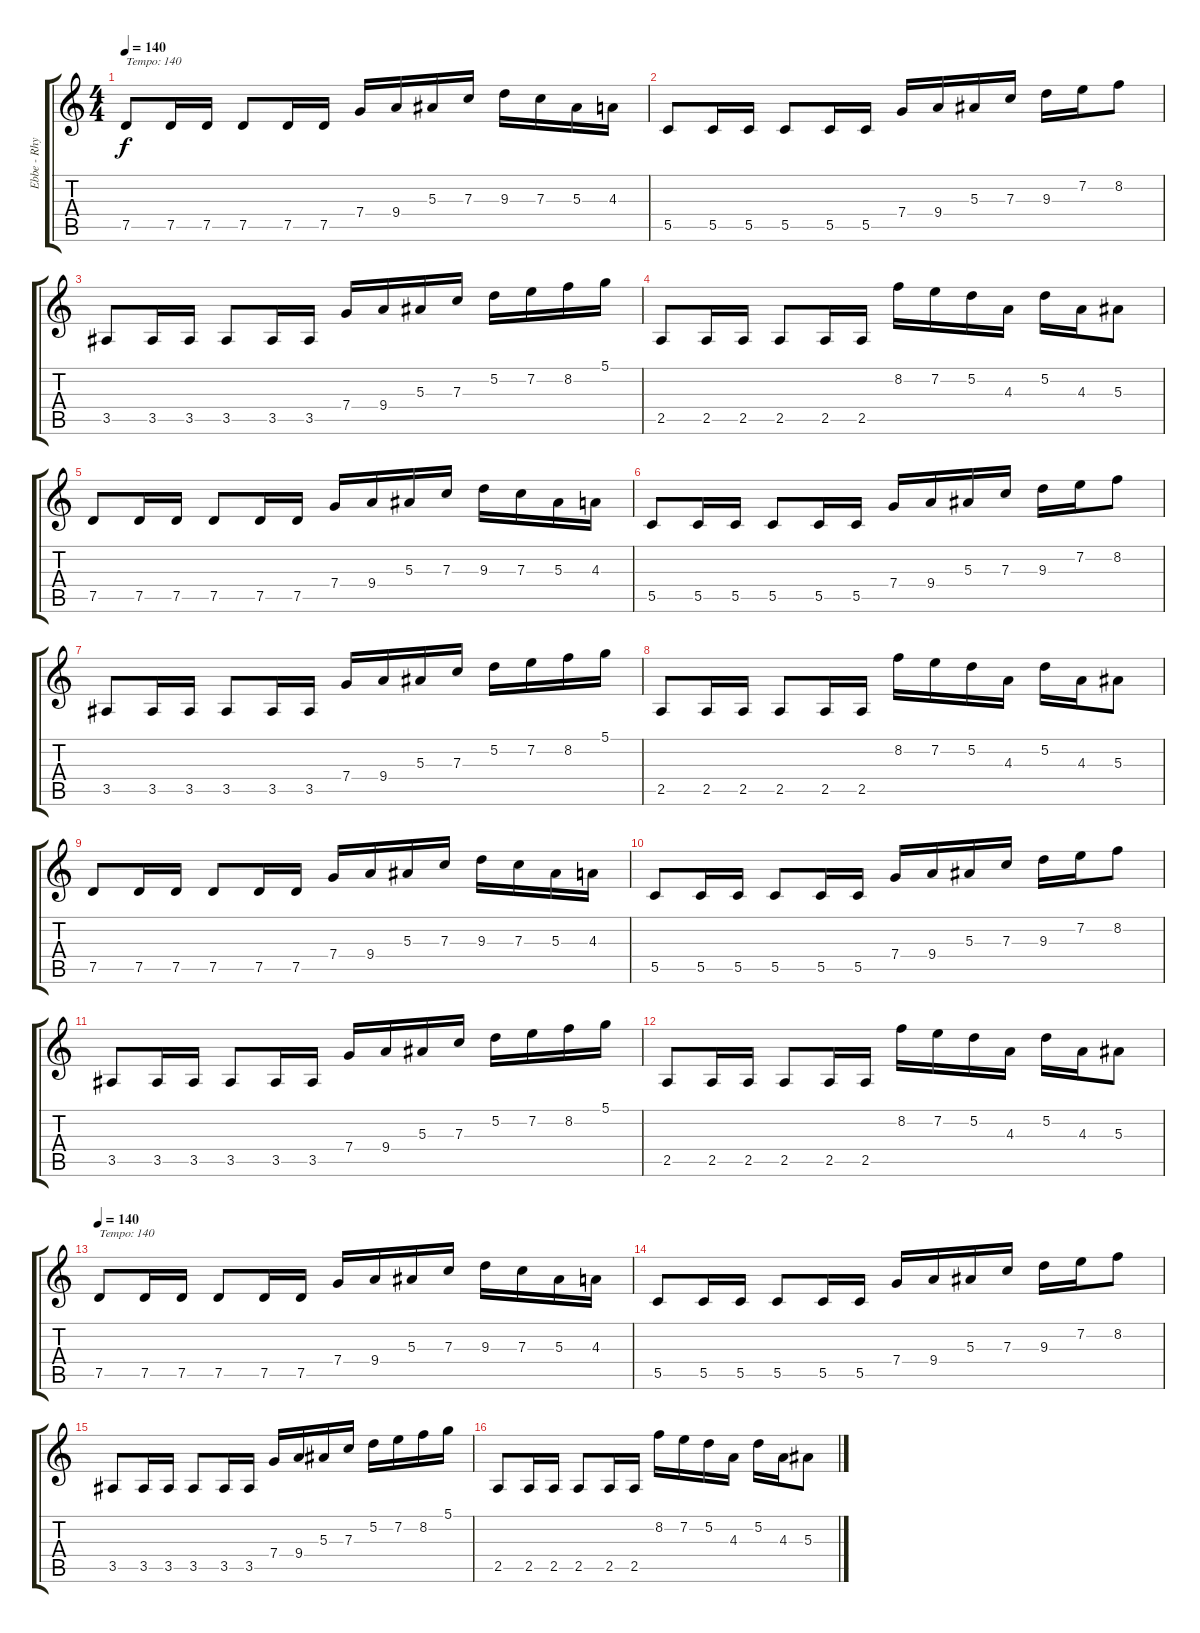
\track ("Ebbe - Rhythm Guitar" "Ebbe - Rhy") {instrument acousticguitarsteel}
\staff {score tabs}
\tuning (D4 A3 F3 C3 G2 D2) {hide}
\ts (4 4)
\tempo 140
\clef g2
\ks c
7.5.8{txt "Tempo: 140" dy f} 7.5.16 7.5.16 7.5.8 7.5.16 7.5.16 7.4.16 9.4.16 5.3.16 7.3.16 9.3.16 7.3.16 5.3.16 4.3.16 |
5.5.8 5.5.16 5.5.16 5.5.8 5.5.16 5.5.16 7.4.16 9.4.16 5.3.16 7.3.16 9.3.16 7.2.16 8.2.8 |
3.5.8 3.5.16 3.5.16 3.5.8 3.5.16 3.5.16 7.4.16 9.4.16 5.3.16 7.3.16 5.2.16 7.2.16 8.2.16 5.1.16 |
2.5.8 2.5.16 2.5.16 2.5.8 2.5.16 2.5.16 8.2.16 7.2.16 5.2.16 4.3.16 5.2.16 4.3.16 5.3.8 |
7.5.8 7.5.16 7.5.16 7.5.8 7.5.16 7.5.16 7.4.16 9.4.16 5.3.16 7.3.16 9.3.16 7.3.16 5.3.16 4.3.16 |
5.5.8 5.5.16 5.5.16 5.5.8 5.5.16 5.5.16 7.4.16 9.4.16 5.3.16 7.3.16 9.3.16 7.2.16 8.2.8 |
3.5.8 3.5.16 3.5.16 3.5.8 3.5.16 3.5.16 7.4.16 9.4.16 5.3.16 7.3.16 5.2.16 7.2.16 8.2.16 5.1.16 |
2.5.8 2.5.16 2.5.16 2.5.8 2.5.16 2.5.16 8.2.16 7.2.16 5.2.16 4.3.16 5.2.16 4.3.16 5.3.8 |
7.5.8 7.5.16 7.5.16 7.5.8 7.5.16 7.5.16 7.4.16 9.4.16 5.3.16 7.3.16 9.3.16 7.3.16 5.3.16 4.3.16 |
5.5.8 5.5.16 5.5.16 5.5.8 5.5.16 5.5.16 7.4.16 9.4.16 5.3.16 7.3.16 9.3.16 7.2.16 8.2.8 |
3.5.8 3.5.16 3.5.16 3.5.8 3.5.16 3.5.16 7.4.16 9.4.16 5.3.16 7.3.16 5.2.16 7.2.16 8.2.16 5.1.16 |
2.5.8 2.5.16 2.5.16 2.5.8 2.5.16 2.5.16 8.2.16 7.2.16 5.2.16 4.3.16 5.2.16 4.3.16 5.3.8 |
\tempo 140
7.5.8{txt "Tempo: 140"} 7.5.16 7.5.16 7.5.8 7.5.16 7.5.16 7.4.16 9.4.16 5.3.16 7.3.16 9.3.16 7.3.16 5.3.16 4.3.16 |
5.5.8 5.5.16 5.5.16 5.5.8 5.5.16 5.5.16 7.4.16 9.4.16 5.3.16 7.3.16 9.3.16 7.2.16 8.2.8 |
3.5.8 3.5.16 3.5.16 3.5.8 3.5.16 3.5.16 7.4.16 9.4.16 5.3.16 7.3.16 5.2.16 7.2.16 8.2.16 5.1.16 |
2.5.8 2.5.16 2.5.16 2.5.8 2.5.16 2.5.16 8.2.16 7.2.16 5.2.16 4.3.16 5.2.16 4.3.16 5.3.8
